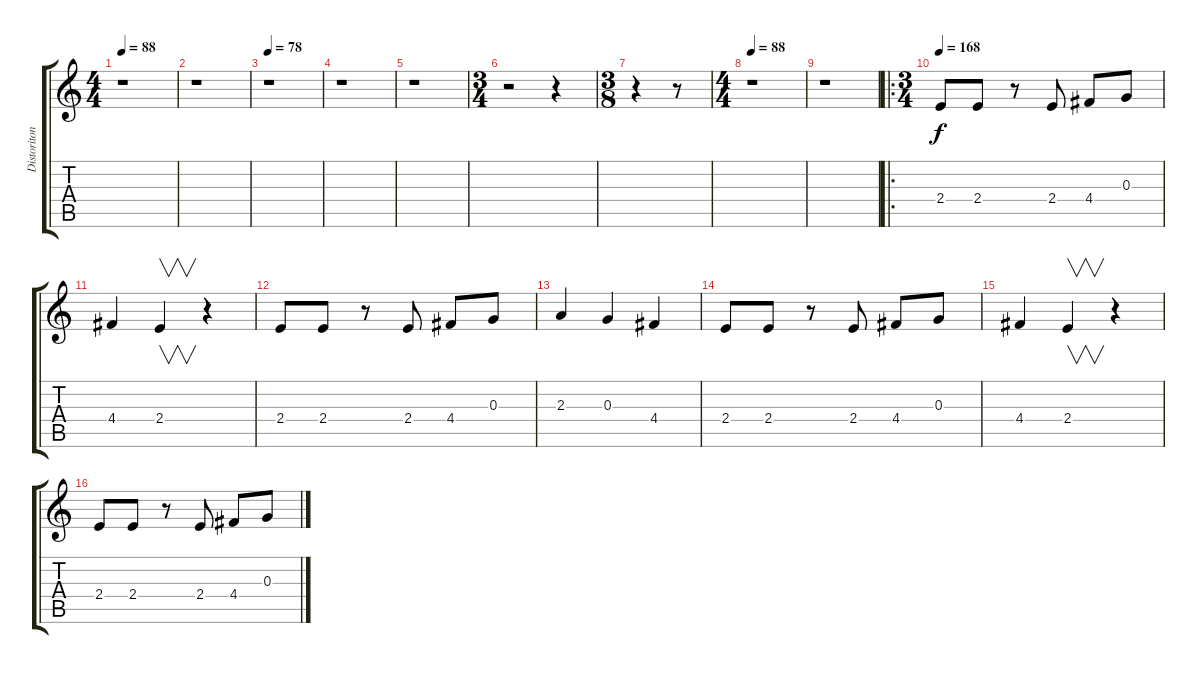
\track ("Distoriton" "Distoriton") {instrument distortionguitar}
\staff {score tabs}
\tuning (E4 B3 G3 D3 A2 E2) {hide}
\ts (4 4)
\tempo 88
\clef g2
\ks c
r.1{dy f} |
r.1 |
\tempo 78
r.1 |
r.1 |
r.1 |
\ts (3 4)
r.2 r.4 |
\ts (3 8)
r.4 r.8 |
\ts (4 4)
\tempo 88
r.1 |
r.1 |
\ro
\ts (3 4)
\tempo 168
2.4.8 2.4.8 r.8 2.4.8 4.4.8 0.3.8 |
4.4.4 2.4.4{v} r.4 |
2.4.8 2.4.8 r.8 2.4.8 4.4.8 0.3.8 |
2.3.4 0.3.4 4.4.4 |
2.4.8 2.4.8 r.8 2.4.8 4.4.8 0.3.8 |
4.4.4 2.4.4{v} r.4 |
2.4.8 2.4.8 r.8 2.4.8 4.4.8 0.3.8
